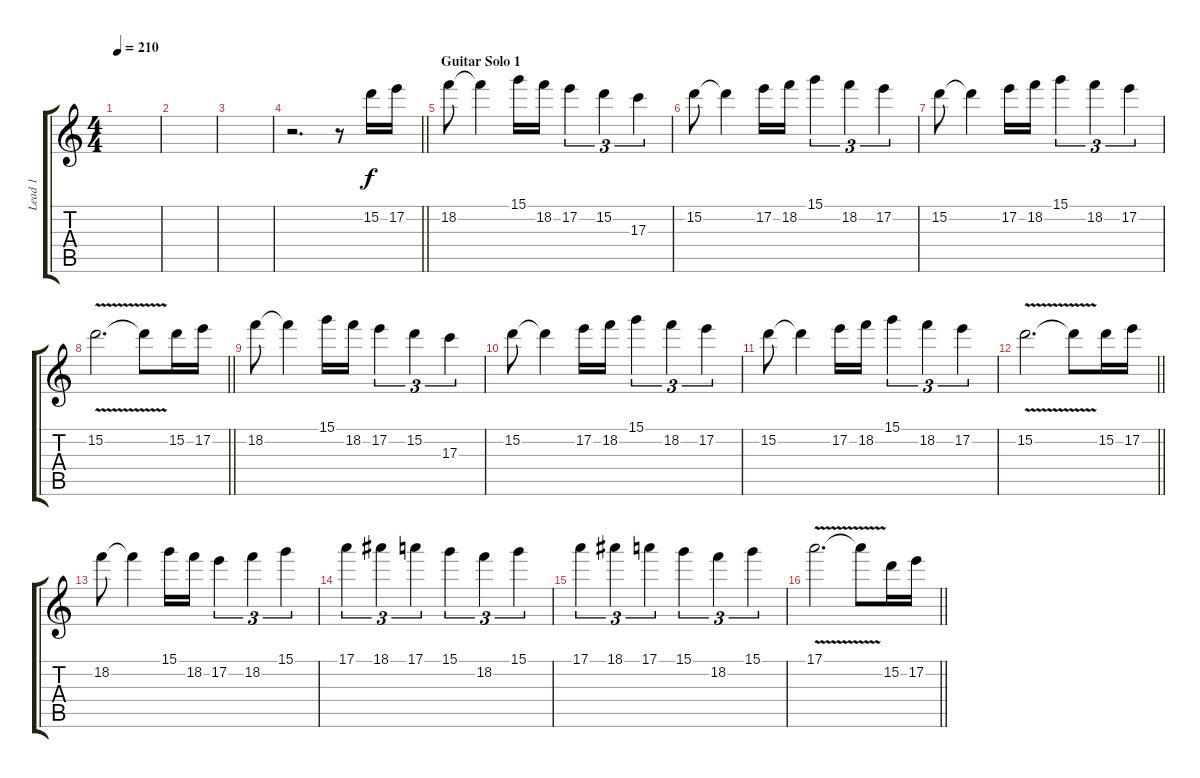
\track ("Lead 1" "Lead 1") {instrument overdrivenguitar}
\staff {score tabs}
\tuning (E4 B3 G3 D3 A2 D2) {hide}
\ts (4 4)
\tempo 210
\clef g2
\ks c
|
|
|
\barLineRight lightlight
r.2{d} r.8 15.2.16 17.2.16 |
\section ("" "Guitar Solo 1")
18.2.8 18.2{t}.4 15.1.16 18.2.16 17.2.4{tu (3 2)} 15.2.4{tu (3 2)} 17.3.4{tu (3 2)} |
15.2.8 15.2{t}.4 17.2.16 18.2.16 15.1.4{tu (3 2)} 18.2.4{tu (3 2)} 17.2.4{tu (3 2)} |
15.2.8 15.2{t}.4 17.2.16 18.2.16 15.1.4{tu (3 2)} 18.2.4{tu (3 2)} 17.2.4{tu (3 2)} |
\barLineRight lightlight
15.2{v}.2{d} 15.2{t}.8 15.2.16 17.2.16 |
18.2.8 18.2{t}.4 15.1.16 18.2.16 17.2.4{tu (3 2)} 15.2.4{tu (3 2)} 17.3.4{tu (3 2)} |
15.2.8 15.2{t}.4 17.2.16 18.2.16 15.1.4{tu (3 2)} 18.2.4{tu (3 2)} 17.2.4{tu (3 2)} |
15.2.8 15.2{t}.4 17.2.16 18.2.16 15.1.4{tu (3 2)} 18.2.4{tu (3 2)} 17.2.4{tu (3 2)} |
\barLineRight lightlight
15.2{v}.2{d} 15.2{t}.8 15.2.16 17.2.16 |
18.2.8 18.2{t}.4 15.1.16 18.2.16 17.2.4{tu (3 2)} 18.2.4{tu (3 2)} 15.1.4{tu (3 2)} |
17.1.4{tu (3 2)} 18.1.4{tu (3 2)} 17.1.4{tu (3 2)} 15.1.4{tu (3 2)} 18.2.4{tu (3 2)} 15.1.4{tu (3 2)} |
17.1.4{tu (3 2)} 18.1.4{tu (3 2)} 17.1.4{tu (3 2)} 15.1.4{tu (3 2)} 18.2.4{tu (3 2)} 15.1.4{tu (3 2)} |
\barLineRight lightlight
17.1{v}.2{d} 17.1{t}.8 15.2.16 17.2.16
